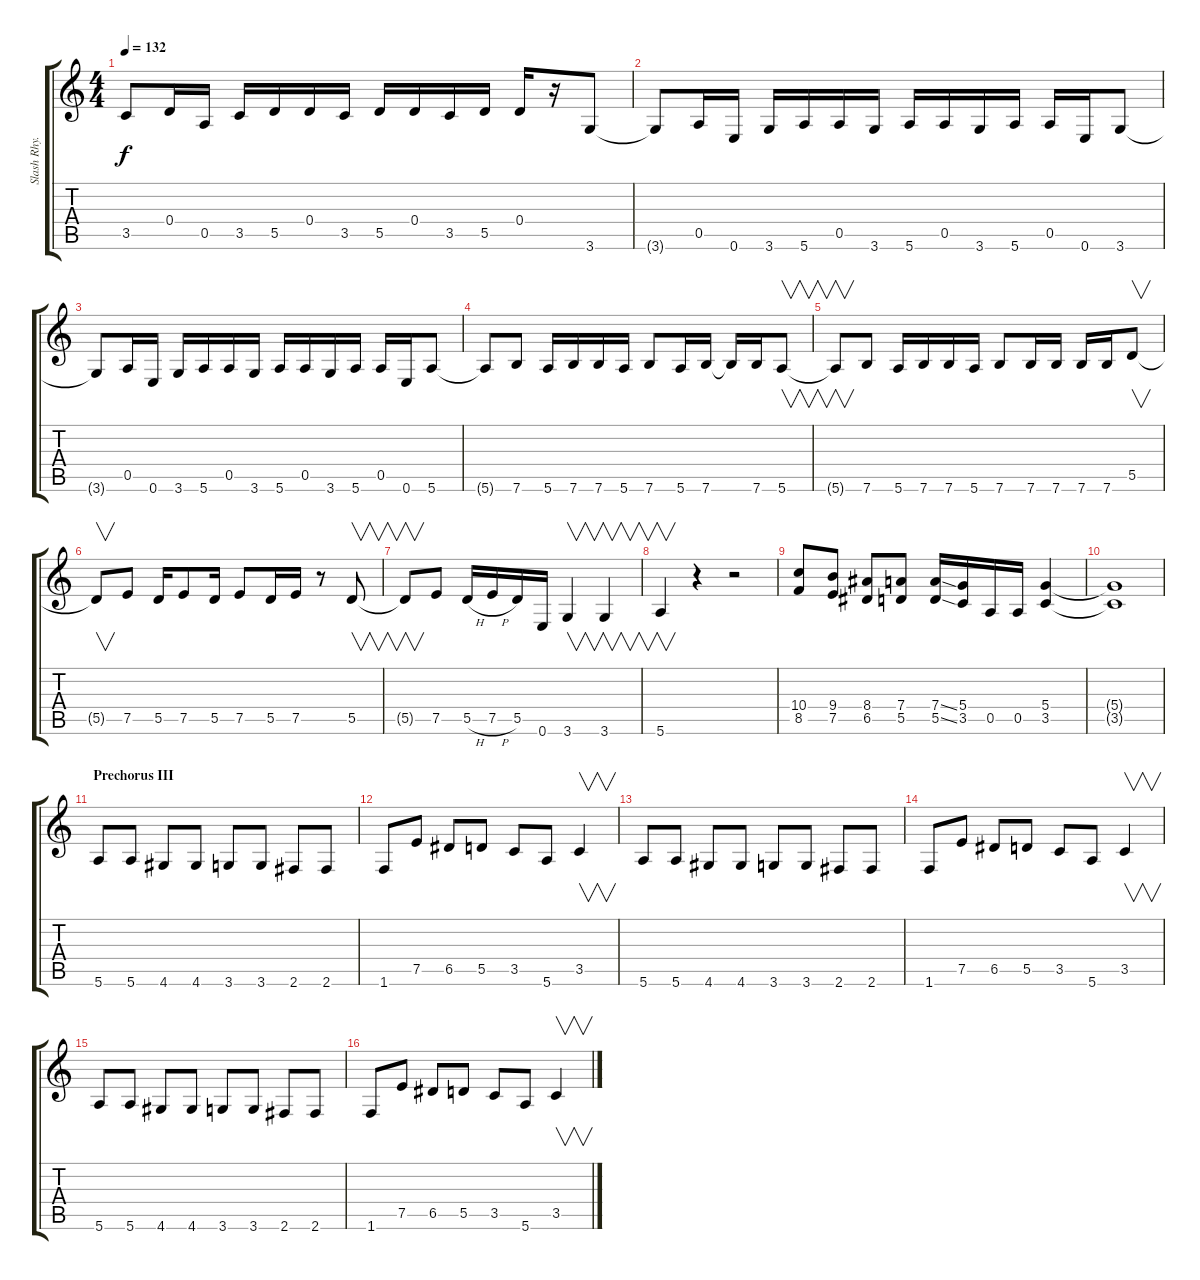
\track ("Slash Rhy." "Slash Rhy.") {instrument overdrivenguitar}
\staff {score tabs}
\tuning (E4 B3 G3 D3 A2 E2) {hide}
\ts (4 4)
\tempo 132
\clef g2
\ks c
3.5{t}.8{dy f} 0.4.16 0.5.16 3.5.16 5.5.16 0.4.16 3.5.16 5.5.16 0.4.16 3.5.16 5.5.16 0.4.16 r.16 3.6.8 |
3.6{t}.8 0.5.16 0.6.16 3.6.16 5.6.16 0.5.16 3.6.16 5.6.16 0.5.16 3.6.16 5.6.16 0.5.16 0.6.16 3.6.8 |
3.6{t}.8 0.5.16 0.6.16 3.6.16 5.6.16 0.5.16 3.6.16 5.6.16 0.5.16 3.6.16 5.6.16 0.5.16 0.6.16 5.6.8 |
5.6{t}.8 7.6.8 5.6.16 7.6.16 7.6.16 5.6.16 7.6.8 5.6.16 7.6.16 7.6{t}.16 7.6.16 5.6.8{v} |
5.6{t}.8{v} 7.6.8 5.6.16 7.6.16 7.6.16 5.6.16 7.6.8 7.6.16 7.6.16 7.6.16 7.6.16 5.5.8{v} |
5.5{t}.8{v} 7.5.8 5.5.16 7.5.8 5.5.16 7.5.8 5.5.16 7.5.16 r.8 5.5.8{v} |
5.5{t}.8{v} 7.5.8 5.5{h}.16 7.5{h}.16 5.5.16 0.6.16 3.6.4{v} 3.6.4{v} |
5.6.4{v} r.4 r.2 |
(10.4 8.5).8 (9.4 7.5).8 (8.4 6.5).8 (7.4 5.5).8 (7.4{ss} 5.5{ss}).16 (5.4 3.5).16 0.5.16 0.5.16 (5.4 3.5).4 |
(5.4{t} 3.5{t}).1 |
\section ("" "Prechorus III")
5.6.8 5.6.8 4.6.8 4.6.8 3.6.8 3.6.8 2.6.8 2.6.8 |
1.6.8 7.5.8 6.5.8 5.5.8 3.5.8 5.6.8 3.5.4{v} |
5.6.8 5.6.8 4.6.8 4.6.8 3.6.8 3.6.8 2.6.8 2.6.8 |
1.6.8 7.5.8 6.5.8 5.5.8 3.5.8 5.6.8 3.5.4{v} |
5.6.8 5.6.8 4.6.8 4.6.8 3.6.8 3.6.8 2.6.8 2.6.8 |
1.6.8 7.5.8 6.5.8 5.5.8 3.5.8 5.6.8 3.5.4{v}
